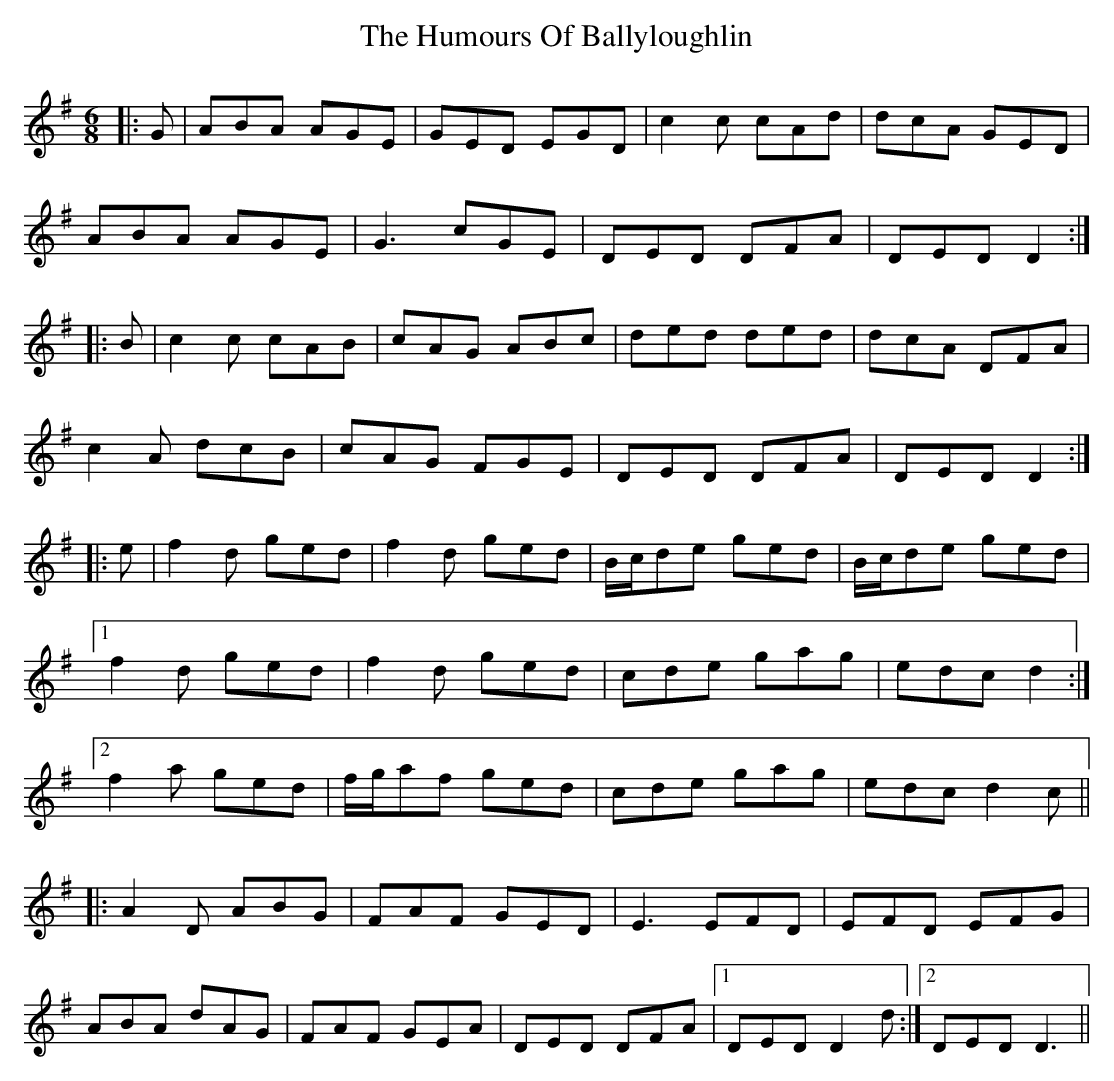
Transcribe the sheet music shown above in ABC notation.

X:1
T: The Humours Of Ballyloughlin
M: 6/8
L: 1/8
K: Dmix
|:G|ABA AGE|GED EGD|c2c cAd|dcA GED|
ABA AGE|G3 cGE|DED DFA|DED D2:|
|:B|c2c cAB|cAG ABc|ded ded|dcA DFA|
c2 A dcB|cAG FGE|DED DFA|DED D2:|
|:e|f2d ged|f2 d ged|B/c/de ged|B/c/de ged|
[1 f2 d ged|f2d ged|cde gag|edc d2:|
[2 f2 a ged|f/g/af ged|cde gag|edc d2 c||
|:A2 D ABG|FAF GED|E3 EFD|EFD EFG|
ABA dAG|FAF GEA|DED DFA|1 DED D2d:|2 DED D3||
